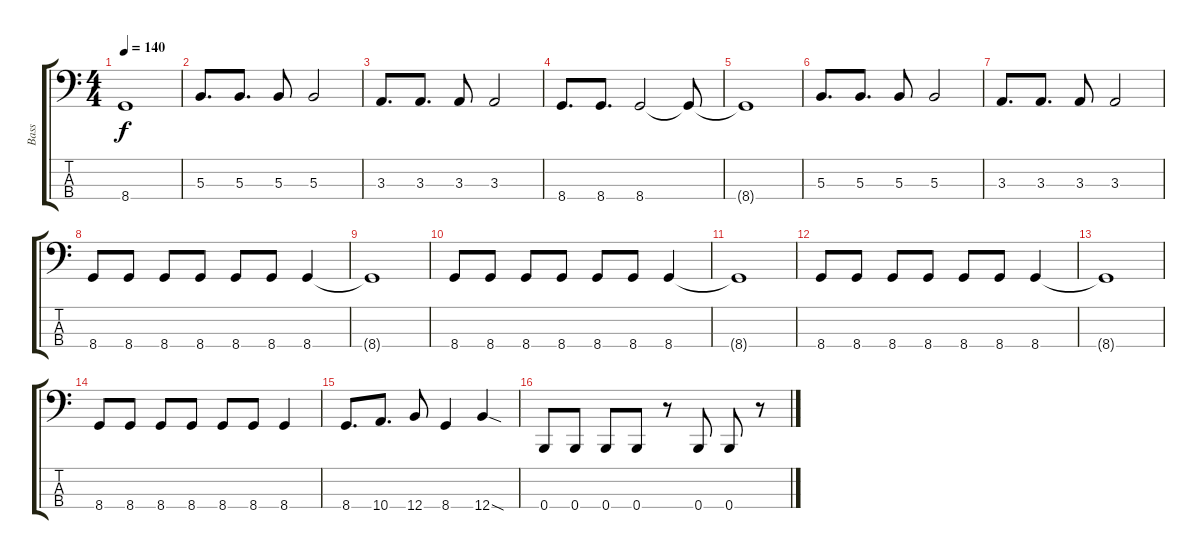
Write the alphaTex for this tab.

\track ("Bass" "Bass") {instrument electricbasspick}
\staff {score tabs}
\tuning (E2 B1 Gb1 B0) {hide}
\ts (4 4)
\tempo 140
\clef f4
\ks c
8.4{t}.1{dy f} |
5.3.8{d} 5.3.8{d} 5.3.8 5.3.2 |
3.3.8{d} 3.3.8{d} 3.3.8 3.3.2 |
8.4.8{d} 8.4.8{d} 8.4.2 8.4{t}.8 |
8.4{t}.1 |
5.3.8{d} 5.3.8{d} 5.3.8 5.3.2 |
3.3.8{d} 3.3.8{d} 3.3.8 3.3.2 |
8.4.8 8.4.8 8.4.8 8.4.8 8.4.8 8.4.8 8.4.4 |
8.4{t}.1 |
8.4.8 8.4.8 8.4.8 8.4.8 8.4.8 8.4.8 8.4.4 |
8.4{t}.1 |
8.4.8 8.4.8 8.4.8 8.4.8 8.4.8 8.4.8 8.4.4 |
8.4{t}.1 |
8.4.8 8.4.8 8.4.8 8.4.8 8.4.8 8.4.8 8.4.4 |
8.4.8{d} 10.4.8{d} 12.4.8 8.4.4 12.4{sod}.4 |
0.4.8 0.4.8 0.4.8 0.4.8 r.8 0.4.8 0.4.8 r.8
